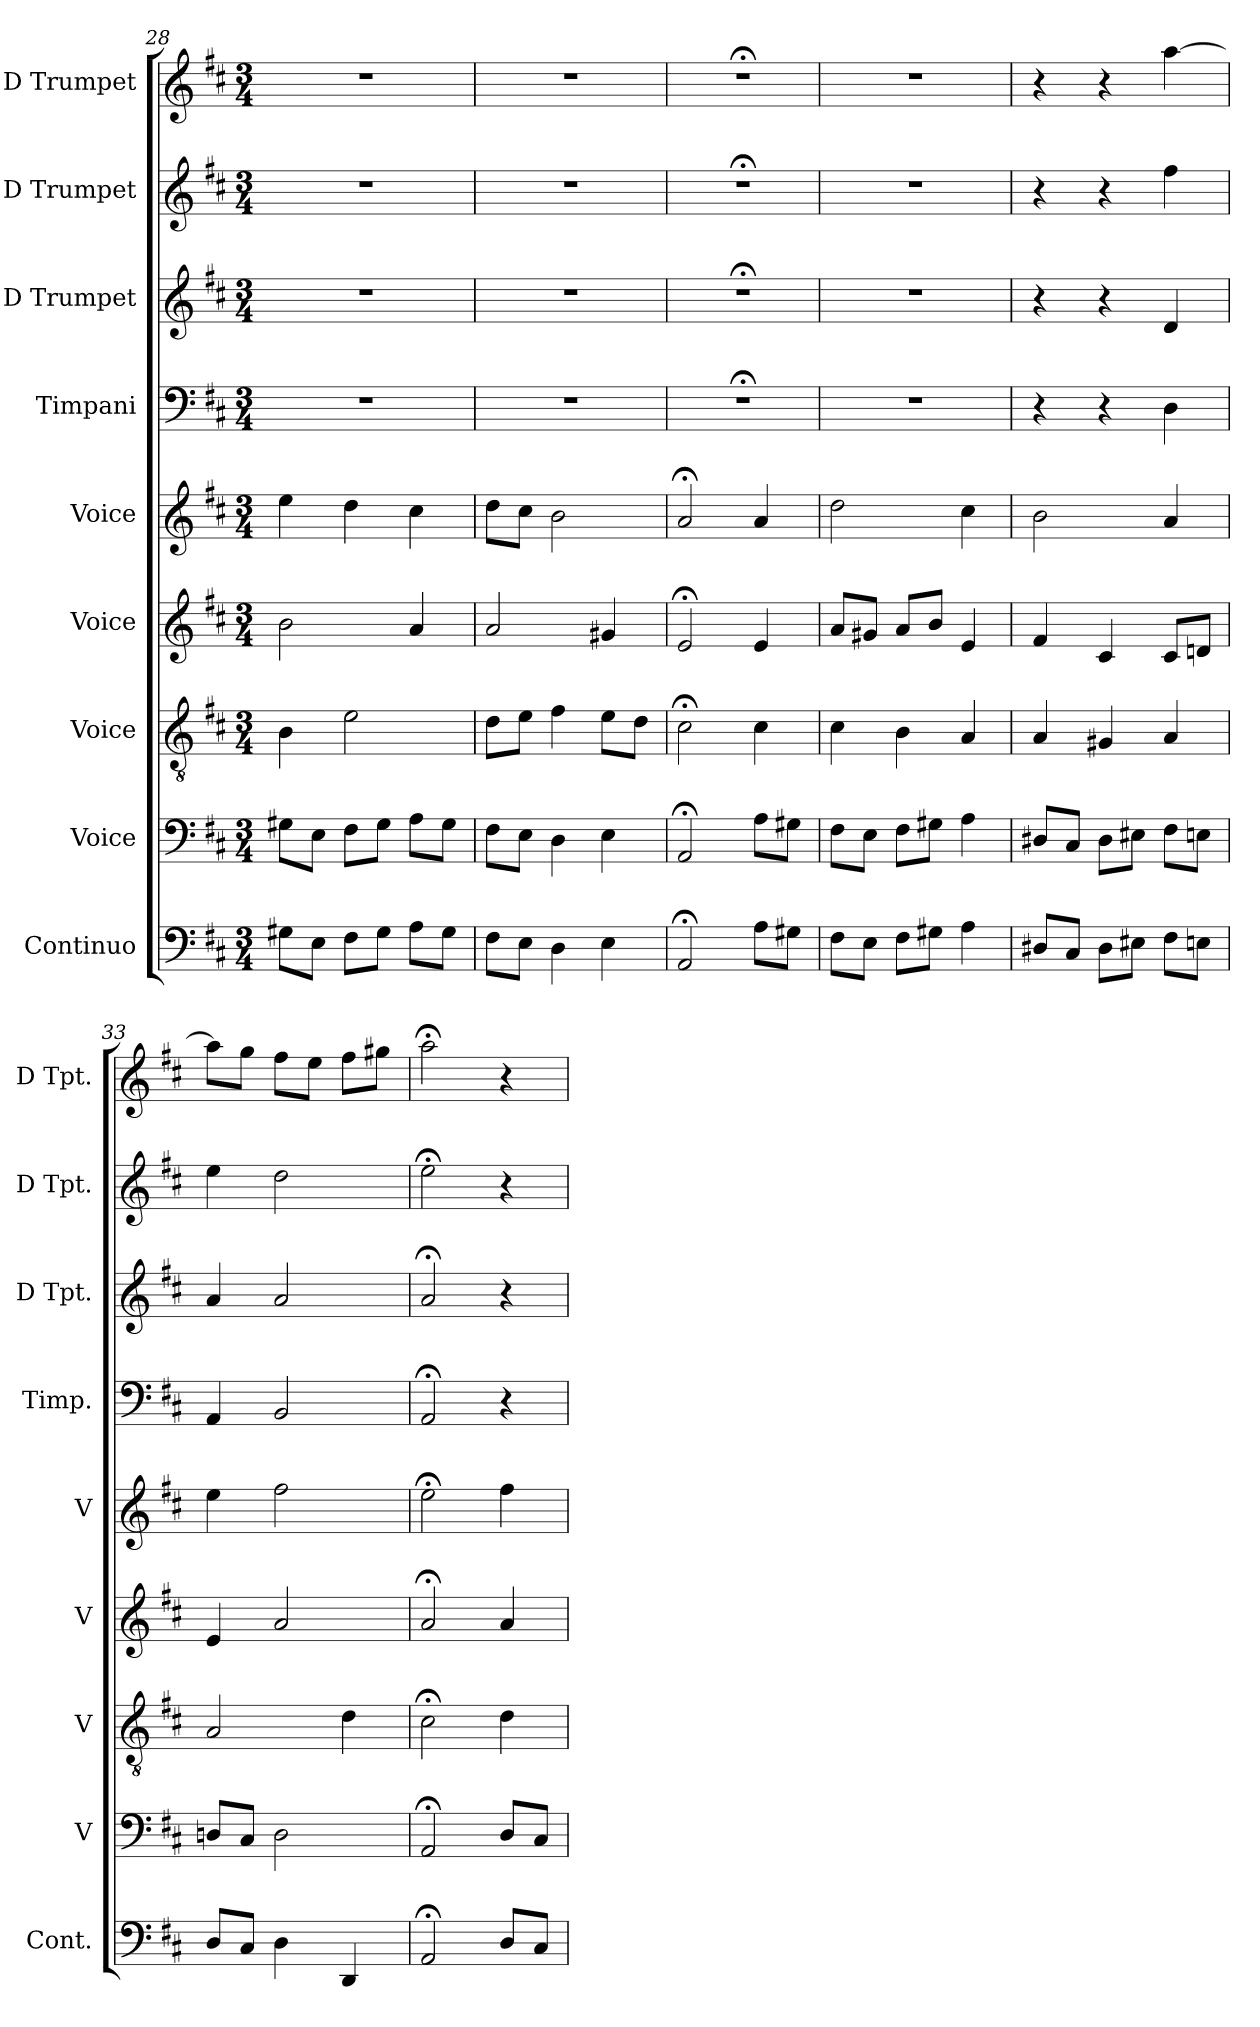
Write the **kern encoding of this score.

**kern	**kern	**kern	**kern	**kern	**kern	**kern	**kern	**kern
*part9	*part8	*part7	*part6	*part5	*part4	*part3	*part2	*part1
*staff9	*staff8	*staff7	*staff6	*staff5	*staff4	*staff3	*staff2	*staff1
*I"Continuo	*I"Voice	*I"Voice	*I"Voice	*I"Voice	*I"Timpani	*I"D Trumpet	*I"D Trumpet	*I"D Trumpet
*I'Cont.	*I'V	*I'V	*I'V	*I'V	*I'Timp.	*I'D Tpt.	*I'D Tpt.	*I'D Tpt.
*clefF4	*clefF4	*clefGv2	*clefG2	*clefG2	*clefF4	*clefG2	*clefG2	*clefG2
*k[f#c#]	*k[f#c#]	*k[f#c#]	*k[f#c#]	*k[f#c#]	*k[f#c#]	*k[f#c#]	*k[f#c#]	*k[f#c#]
*M3/4	*M3/4	*M3/4	*M3/4	*M3/4	*M3/4	*M3/4	*M3/4	*M3/4
=28	=28	=28	=28	=28	=28	=28	=28	=28
8G#XL	8G#XL	4B	2b	4ee	2.r	2.r	2.r	2.r
8EJ	8EJ	.	.	.	.	.	.	.
8F#L	8F#L	2e	.	4dd	.	.	.	.
8G#J	8G#J	.	.	.	.	.	.	.
8AL	8AL	.	4a	4cc#	.	.	.	.
8G#J	8G#J	.	.	.	.	.	.	.
=29	=29	=29	=29	=29	=29	=29	=29	=29
8F#L	8F#L	8dL	2a	8ddL	2.r	2.r	2.r	2.r
8EJ	8EJ	8eJ	.	8cc#J	.	.	.	.
4D	4D	4f#	.	2b	.	.	.	.
4E	4E	8eL	4g#X	.	.	.	.	.
.	.	8dJ	.	.	.	.	.	.
=30	=30	=30	=30	=30	=30	=30	=30	=30
2AA;<	2AA;<	2c#;<	2e;<	2a;<	2.r;<	2.r;<	2.r;<	2.r;<
8AL	8AL	4c#	4e	4a	.	.	.	.
8G#XJ	8G#XJ	.	.	.	.	.	.	.
=31	=31	=31	=31	=31	=31	=31	=31	=31
8F#L	8F#L	4c#	8aL	2dd	2.r	2.r	2.r	2.r
8EJ	8EJ	.	8g#XJ	.	.	.	.	.
8F#L	8F#L	4B	8aL	.	.	.	.	.
8G#XJ	8G#XJ	.	8bJ	.	.	.	.	.
4A	4A	4A	4e	4cc#	.	.	.	.
=32	=32	=32	=32	=32	=32	=32	=32	=32
8D#XL	8D#XL	4A	4f#	2b	4r	4r	4r	4r
8C#J	8C#J	.	.	.	.	.	.	.
8D#L	8D#L	4G#X	4c#	.	4r	4r	4r	4r
8E#XJ	8E#XJ	.	.	.	.	.	.	.
8F#L	8F#L	4A	8c#L	4a	4D	4d	4ff#	[4aa
8EnJ	8EnJ	.	8dnJ	.	.	.	.	.
=33	=33	=33	=33	=33	=33	=33	=33	=33
8DL	8DnL	2A	4e	4ee	4AA	4a	4ee	8aaL]
8C#J	8C#J	.	.	.	.	.	.	8ggJ
4D	2D	.	2a	2ff#	2BB	2a	2dd	8ff#L
.	.	.	.	.	.	.	.	8eeJ
4DD	.	4d	.	.	.	.	.	8ff#L
.	.	.	.	.	.	.	.	8gg#XJ
=34	=34	=34	=34	=34	=34	=34	=34	=34
2AA;<	2AA;<	2c#;<	2a;<	2ee;<	2AA;<	2a;<	2ee;<	2aa;<
8DL	8DL	4d	4a	4ff#	4r	4r	4r	4r
8C#J	8C#J	.	.	.	.	.	.	.
=	=	=	=	=	=	=	=	=
*-	*-	*-	*-	*-	*-	*-	*-	*-
